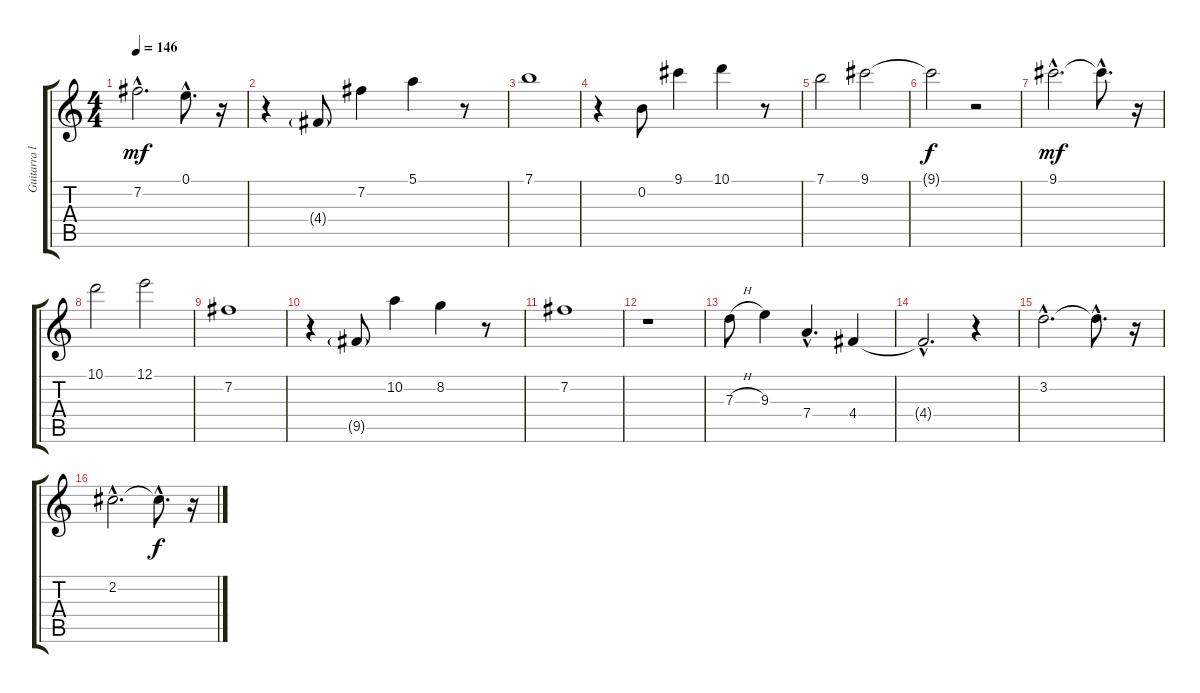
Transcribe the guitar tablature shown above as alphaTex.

\track ("Guitarra lider" "Guitarra l") {instrument electricguitarclean}
\staff {score tabs}
\tuning (E4 B3 G3 D3 A2 E2) {hide}
\ts (4 4)
\tempo 146
\clef g2
\ks c
7.2{hac}.2{d dy mf} 0.1{hac}.8{d} r.16 |
r.4 4.4{g}.8 7.2.4 5.1.4 r.8 |
7.1.1 |
r.4 0.2.8 9.1.4 10.1.4 r.8 |
7.1.2 9.1.2 |
9.1{t}.2{dy f} r.2 |
9.1{hac}.2{d dy mf} 9.1{hac t}.8{d} r.16 |
10.1.2 12.1.2 |
7.2.1 |
r.4 9.5{g}.8 10.2.4 8.2.4 r.8 |
7.2.1 |
r.1 |
7.3{h}.8 9.3.4 7.4{hac}.4{d} 4.4.4 |
4.4{hac t}.2{d} r.4 |
3.2{hac}.2{d} 3.2{hac t}.8{d} r.16 |
2.2{hac}.2{d} 2.2{hac t}.8{d dy f} r.16
